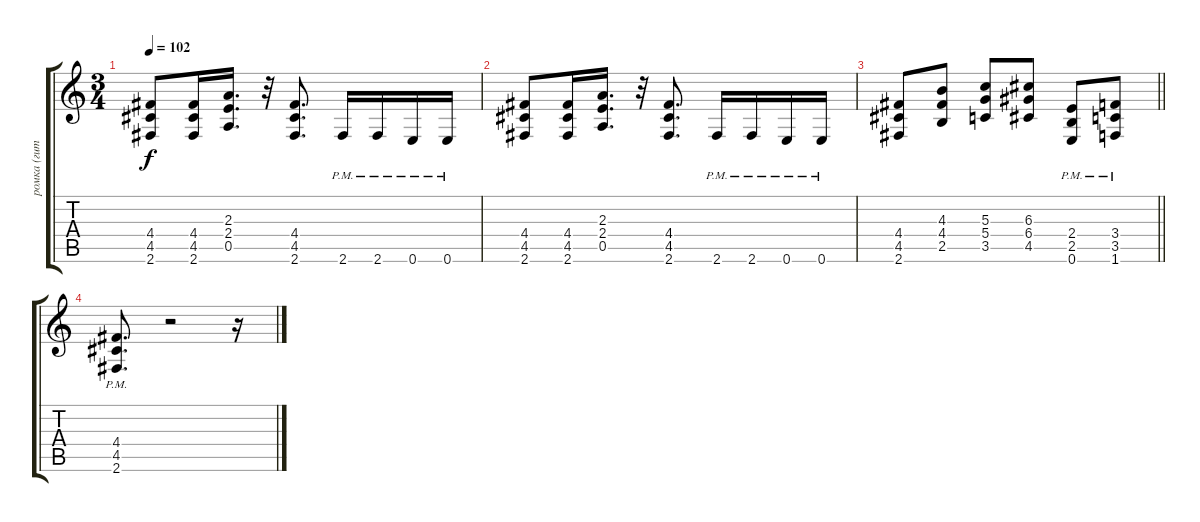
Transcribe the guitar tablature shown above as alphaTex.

\track ("ромка (гитара)" "ромка (гит") {instrument distortionguitar}
\staff {score tabs}
\tuning (E4 B3 G3 D3 A2 E2) {hide}
\ts (3 4)
\tempo 102
\clef g2
\ks c
(4.4 4.5 2.6).8{dy f} (4.4 4.5 2.6).16 (2.3 2.4 0.5).16{d} r.32 (4.4 4.5 2.6).8{d} 2.6{pm}.16 2.6{pm}.16 0.6{pm}.16 0.6{pm}.16 |
(4.4 4.5 2.6).8 (4.4 4.5 2.6).16 (2.3 2.4 0.5).16{d} r.32 (4.4 4.5 2.6).8{d} 2.6{pm}.16 2.6{pm}.16 0.6{pm}.16 0.6{pm}.16 |
\barLineRight lightlight
(4.4 4.5 2.6).8 (4.3 4.4 2.5).8 (5.3 5.4 3.5).8 (6.3 6.4 4.5).8 (2.4{pm} 2.5{pm} 0.6{pm}).8 (3.4{pm} 3.5{pm} 1.6{pm}).8 |
(4.4{pm} 4.5{pm} 2.6{pm}).8{d} r.2 r.16
